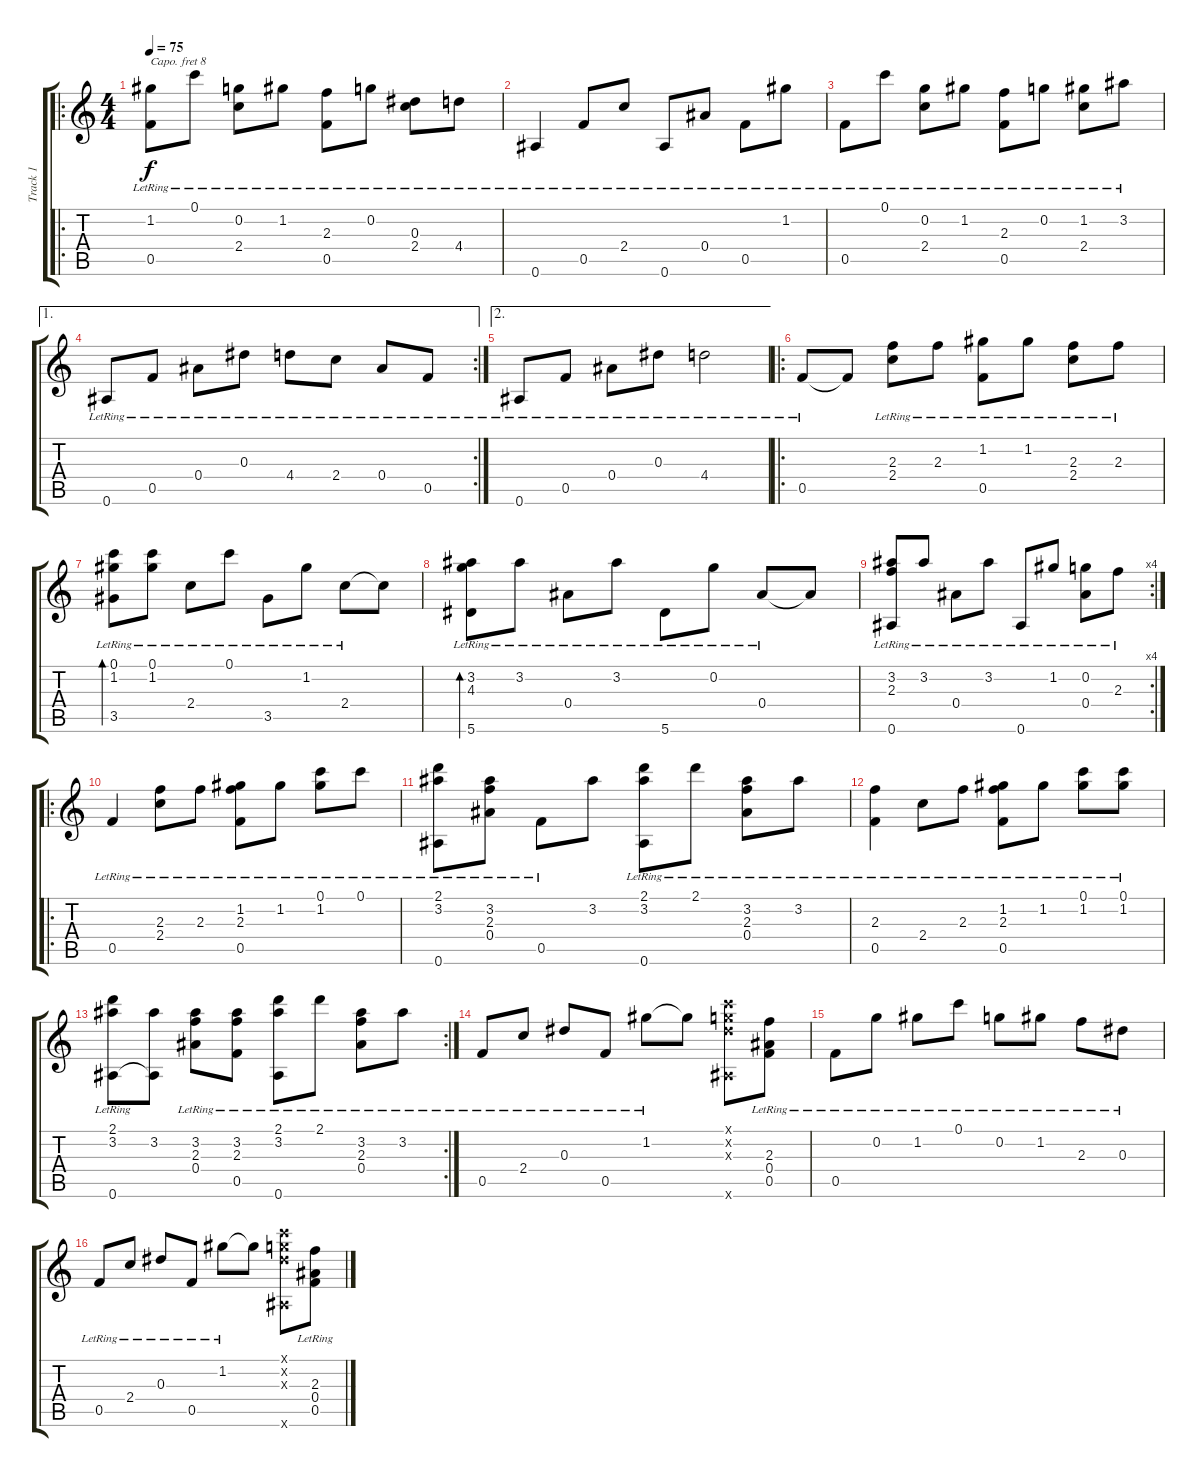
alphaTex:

\track ("Track 1" "Track 1") {instrument acousticguitarsteel}
\staff {score tabs}
\capo 8
\tuning (E4 B3 G3 D3 A2 D2) {hide}
\ro
\ts (4 4)
\tempo 75
\clef g2
\ks c
(1.2 0.5{lr}).8{dy f instrument acousticguitarsteel} 0.1{lr}.8 (0.2{lr} 2.4).8 1.2{lr}.8 (2.3{lr} 0.5{lr}).8 0.2{lr}.8 (0.3{lr} 2.4{lr}).8 4.4{lr}.8 |
0.6{lr}.4 0.5{lr}.8 2.4{lr}.8 0.6{lr}.8 0.4{lr}.8 0.5{lr}.8 1.2{lr}.8 |
0.5{lr}.8 0.1{lr}.8 (0.2{lr} 2.4{lr}).8 1.2{lr}.8 (2.3{lr} 0.5{lr}).8 0.2{lr}.8 (1.2{lr} 2.4{lr}).8 3.2{lr}.8 |
\ae 1
\rc 2
0.6{lr}.8 0.5{lr}.8 0.4{lr}.8 0.3{lr}.8 4.4{lr}.8 2.4{lr}.8 0.4{lr}.8 0.5{lr}.8 |
\ae 2
0.6{lr}.8 0.5{lr}.8 0.4{lr}.8 0.3{lr}.8 4.4{lr}.2 |
\ro
0.5{lr}.8 0.5{t}.8 (2.3{lr} 2.4{lr}).8 2.3{lr}.8 (1.2{lr} 0.5{lr}).8 1.2{lr}.8 (2.3{lr} 2.4{lr}).8 2.3{lr}.8 |
(0.1{lr} 1.2{lr} 3.5{lr}).8{bd 60} (0.1{lr} 1.2{lr}).8 2.4{lr}.8 0.1{lr}.8 3.5{lr}.8 1.2{lr}.8 2.4{lr}.8 2.4{t}.8 |
(3.2{lr} 4.3{lr} 5.6{lr}).8{bd 60} 3.2{lr}.8 0.4{lr}.8 3.2{lr}.8 5.6{lr}.8 0.2{lr}.8 0.4{lr}.8 0.4{t}.8 |
\rc 4
(3.2{lr} 2.3{lr} 0.6{lr}).8 3.2{lr}.8 0.4{lr}.8 3.2{lr}.8 0.6{lr}.8 1.2{lr}.8 (0.2{lr} 0.4{lr}).8 2.3{lr}.8 |
\ro
0.5{lr}.4 (2.3{lr} 2.4{lr}).8 2.3{lr}.8 (1.2{lr} 2.3{lr} 0.5{lr}).8 1.2{lr}.8 (0.1{lr} 1.2{lr}).8 0.1{lr}.8 |
(2.1{lr} 3.2{lr} 0.6{lr}).8 (3.2{lr} 2.3{lr} 0.4{lr}).8 0.5{lr}.8 3.2.8 (2.1{lr} 3.2{lr} 0.6{lr}).8 2.1{lr}.8 (3.2{lr} 2.3{lr} 0.4{lr}).8 3.2{lr}.8 |
(2.3{lr} 0.5{lr}).4 2.4{lr}.8 2.3{lr}.8 (1.2{lr} 2.3{lr} 0.5{lr}).8 1.2{lr}.8 (0.1{lr} 1.2{lr}).8 (0.1{lr} 1.2{lr}).8 |
\rc 2
(2.1{lr} 3.2{lr} 0.6{lr}).8 (3.2 0.6{t}).8 (3.2{lr} 2.3{lr} 0.4{lr}).8 (3.2 2.3 0.5{lr}).8 (2.1{lr} 3.2{lr} 0.6{lr}).8 2.1{lr}.8 (3.2{lr} 2.3{lr} 0.4{lr}).8 3.2{lr}.8 |
0.5{lr}.8 2.4{lr}.8 0.3{lr}.8 0.5{lr}.8 1.2{lr}.8 1.2{t}.8 (0.1{x} 0.2{x} 0.3{x} 0.6{x}).8 (2.3{lr} 0.4{lr} 0.5{lr}).8 |
0.5{lr}.8 0.2{lr}.8 1.2{lr}.8 0.1{lr}.8 0.2{lr}.8 1.2{lr}.8 2.3{lr}.8 0.3{lr}.8 |
0.5{lr}.8 2.4{lr}.8 0.3{lr}.8 0.5{lr}.8 1.2{lr}.8 1.2{t}.8 (0.1{x} 0.2{x} 0.3{x} 0.6{x}).8 (2.3{lr} 0.4{lr} 0.5{lr}).8
